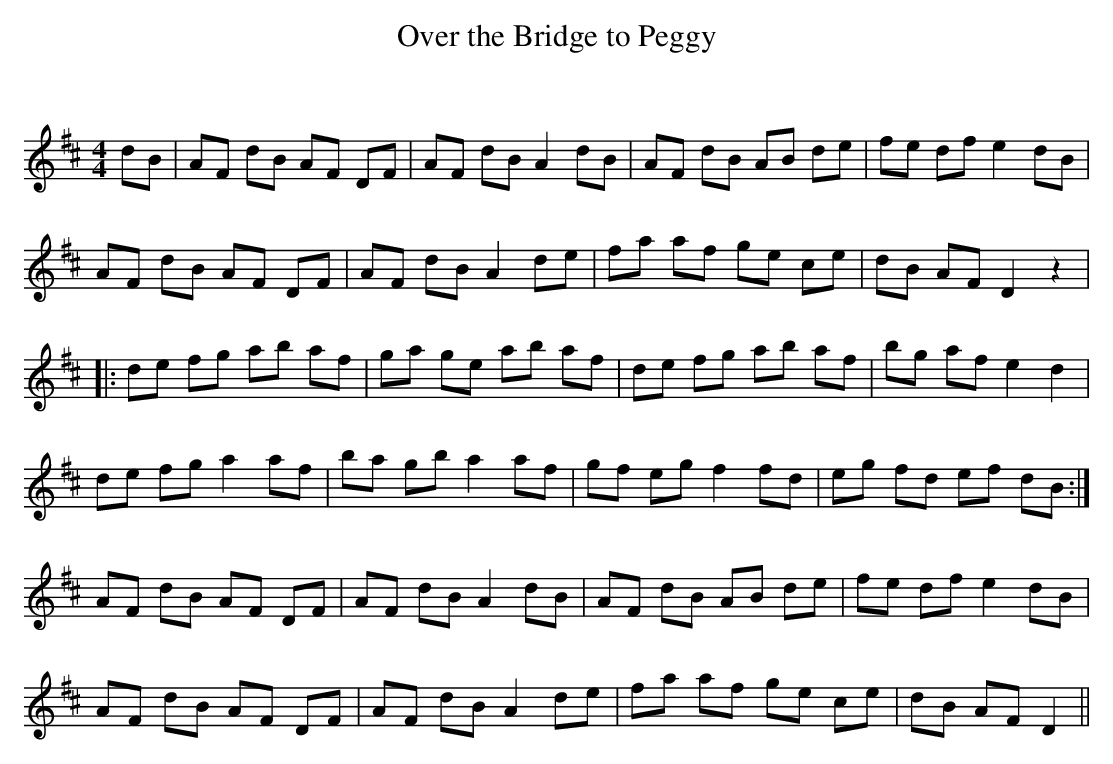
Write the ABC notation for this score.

X:1
T: Over the Bridge to Peggy
C:
Q: 232
K:D
M:4/4
L:1/8
dB|AF dB AF DF|AF dB A2 dB|AF dB AB de|fe df e2 dB|
AF dB AF DF|AF dB A2 de|fa af ge ce|dB AF D2 z2|
|:de fg ab af|ga ge ab af|de fg ab af|bg af e2 d2|
de fg a2 af|ba gb a2 af|gf eg f2 fd|eg fd ef dB:|
AF dB AF DF|AF dB A2 dB|AF dB AB de|fe df e2 dB|
AF dB AF DF|AF dB A2 de|fa af ge ce|dB AF D2||
